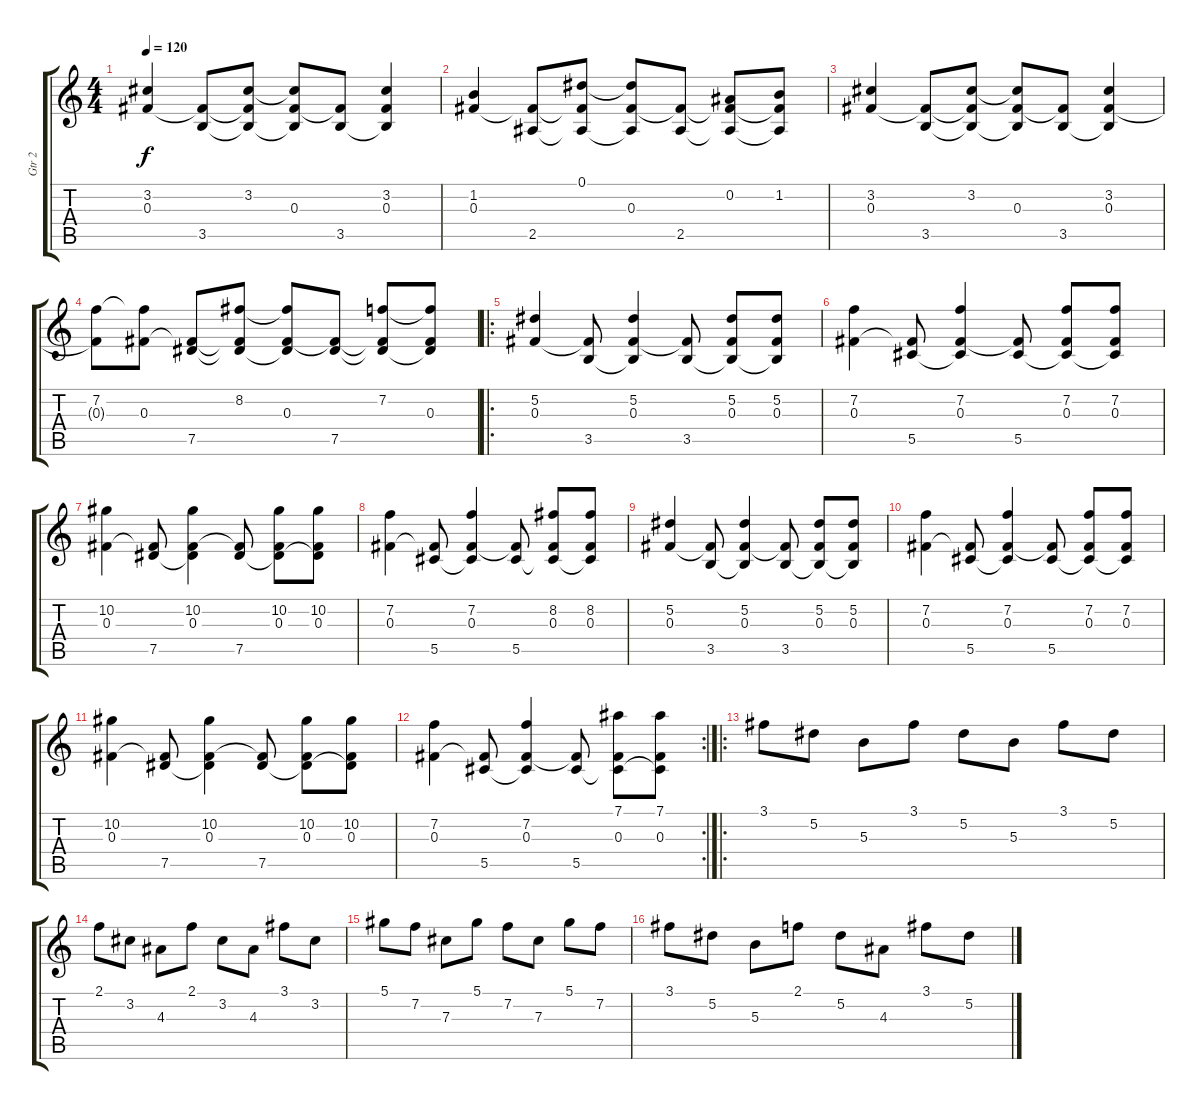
\track ("Gtr 2" "Gtr 2") {instrument acousticguitarsteel}
\staff {score tabs}
\tuning (Eb4 Bb3 Gb3 Db3 Ab2 Eb2) {hide}
\ts (4 4)
\tempo 120
\clef g2
\ks c
(3.2 0.3).4{dy f} (0.3{t} 3.5).8 (3.2 0.3{t} 3.5{t}).8 (3.2{t} 0.3 3.5{t}).8 (0.3{t} 3.5).8 (3.2 0.3 3.5{t}).4 |
(1.2 0.3).4 (0.3{t} 2.5).8 (0.1 0.3{t} 2.5{t}).8 (0.1{t} 0.3 2.5{t}).8 (0.3{t} 2.5).8 (0.2 0.3{t} 2.5{t}).8 (1.2 0.3{t} 2.5{t}).8 |
(3.2 0.3).4 (0.3{t} 3.5).8 (3.2 0.3{t} 3.5{t}).8 (3.2{t} 0.3 3.5{t}).8 (0.3{t} 3.5).8 (3.2 0.3 3.5{t}).4 |
(7.2 0.3{t}).8 (7.2{t} 0.3).8 (0.3{t} 7.5).8 (8.2 0.3{t} 7.5{t}).8 (8.2{t} 0.3 7.5{t}).8 (0.3{t} 7.5).8 (7.2 0.3{t} 7.5{t}).8 (7.2{t} 0.3 7.5{t}).8 |
\ro
(5.2 0.3).4 (0.3{t} 3.5).8 (5.2 0.3 3.5{t}).4 (0.3{t} 3.5).8 (5.2 0.3 3.5{t}).8 (5.2 0.3 3.5{t}).8 |
(7.2 0.3).4 (0.3{t} 5.5).8 (7.2 0.3 5.5{t}).4 (0.3{t} 5.5).8 (7.2 0.3 5.5{t}).8 (7.2 0.3 5.5{t}).8 |
(10.2 0.3).4 (0.3{t} 7.5).8 (10.2 0.3 7.5{t}).4 (0.3{t} 7.5).8 (10.2 0.3 7.5{t}).8 (10.2 0.3 7.5{t}).8 |
(7.2 0.3).4 (0.3{t} 5.5).8 (7.2 0.3 5.5{t}).4 (0.3{t} 5.5).8 (8.2 0.3 5.5{t}).8 (8.2 0.3 5.5{t}).8 |
(5.2 0.3).4 (0.3{t} 3.5).8 (5.2 0.3 3.5{t}).4 (0.3{t} 3.5).8 (5.2 0.3 3.5{t}).8 (5.2 0.3 3.5{t}).8 |
(7.2 0.3).4 (0.3{t} 5.5).8 (7.2 0.3 5.5{t}).4 (0.3{t} 5.5).8 (7.2 0.3 5.5{t}).8 (7.2 0.3 5.5{t}).8 |
(10.2 0.3).4 (0.3{t} 7.5).8 (10.2 0.3 7.5{t}).4 (0.3{t} 7.5).8 (10.2 0.3 7.5{t}).8 (10.2 0.3 7.5{t}).8 |
\rc 2
(7.2 0.3).4 (0.3{t} 5.5).8 (7.2 0.3 5.5{t}).4 (0.3{t} 5.5).8 (7.1 0.3 5.5{t}).8 (7.1 0.3 5.5{t}).8 |
\ro
3.1.8 5.2.8 5.3.8 3.1.8 5.2.8 5.3.8 3.1.8 5.2.8 |
2.1.8 3.2.8 4.3.8 2.1.8 3.2.8 4.3.8 3.1.8 3.2.8 |
5.1.8 7.2.8 7.3.8 5.1.8 7.2.8 7.3.8 5.1.8 7.2.8 |
3.1.8 5.2.8 5.3.8 2.1.8 5.2.8 4.3.8 3.1.8 5.2.8
